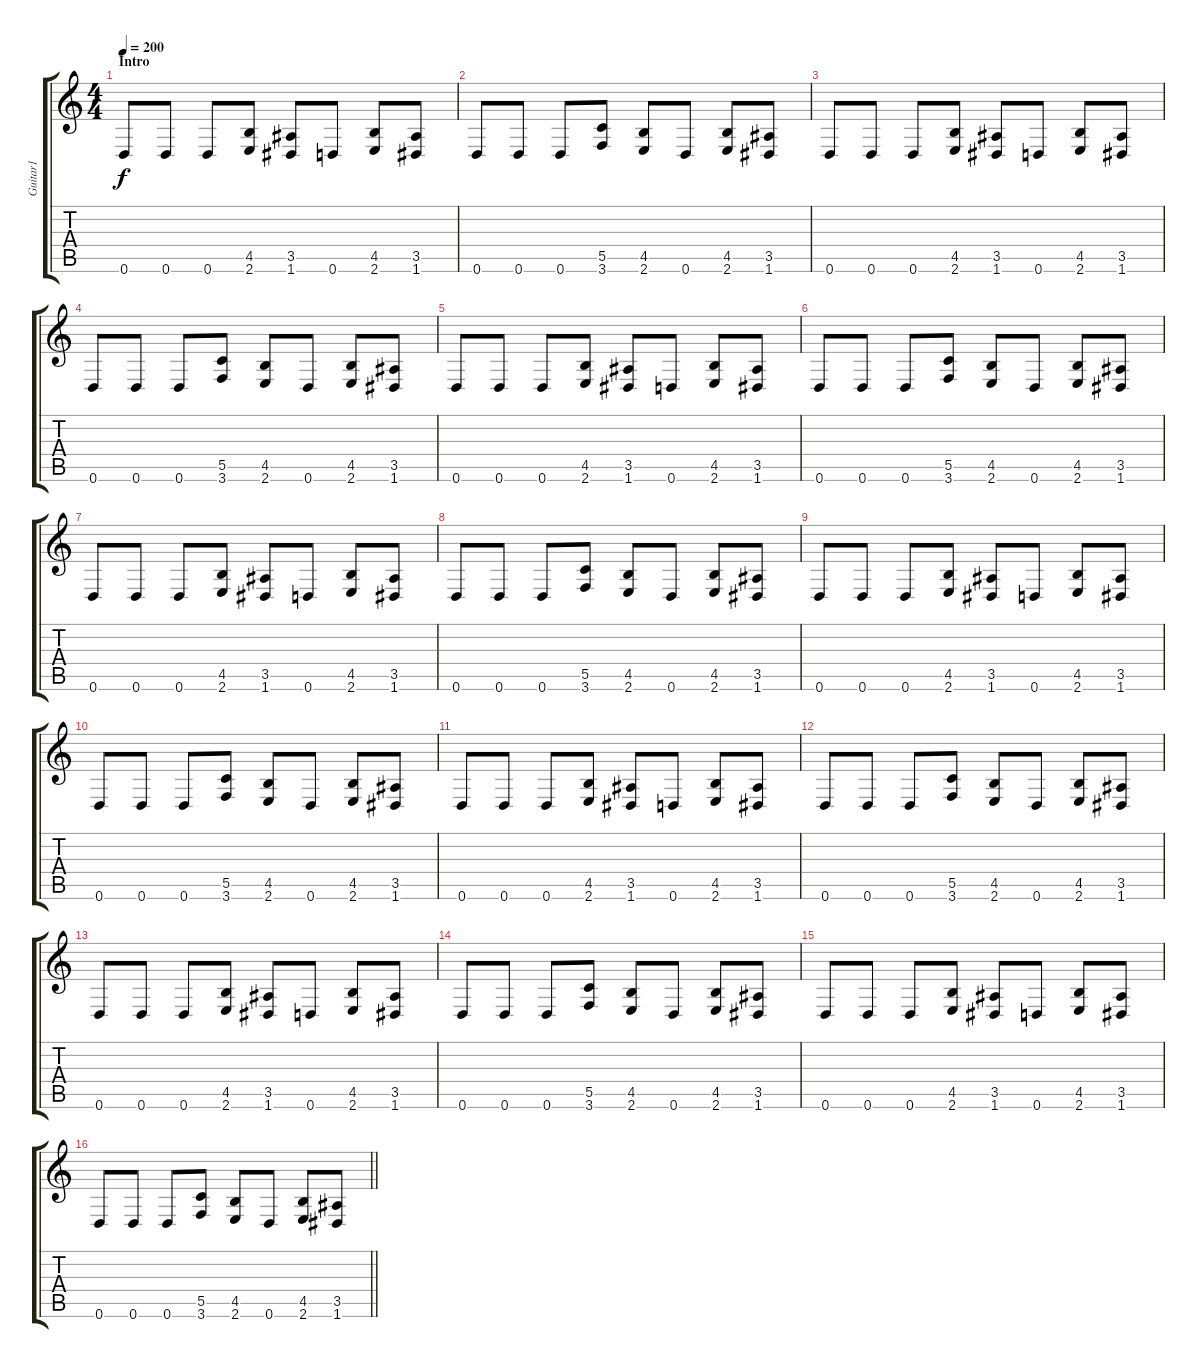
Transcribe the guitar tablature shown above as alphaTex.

\track ("Guitar1" "Guitar1") {instrument overdrivenguitar}
\staff {score tabs}
\tuning (D4 A3 F3 C3 G2 D2) {hide}
\ts (4 4)
\section ("" "Intro")
\tempo 200
\clef g2
\ks c
0.6.8{dy f instrument overdrivenguitar} 0.6.8 0.6.8 (4.5 2.6).8 (3.5 1.6).8 0.6.8 (4.5 2.6).8 (3.5 1.6).8 |
0.6.8 0.6.8 0.6.8 (5.5 3.6).8 (4.5 2.6).8 0.6.8 (4.5 2.6).8 (3.5 1.6).8 |
0.6.8 0.6.8 0.6.8 (4.5 2.6).8 (3.5 1.6).8 0.6.8 (4.5 2.6).8 (3.5 1.6).8 |
0.6.8 0.6.8 0.6.8 (5.5 3.6).8 (4.5 2.6).8 0.6.8 (4.5 2.6).8 (3.5 1.6).8 |
0.6.8 0.6.8 0.6.8 (4.5 2.6).8 (3.5 1.6).8 0.6.8 (4.5 2.6).8 (3.5 1.6).8 |
0.6.8 0.6.8 0.6.8 (5.5 3.6).8 (4.5 2.6).8 0.6.8 (4.5 2.6).8 (3.5 1.6).8 |
0.6.8 0.6.8 0.6.8 (4.5 2.6).8 (3.5 1.6).8 0.6.8 (4.5 2.6).8 (3.5 1.6).8 |
0.6.8 0.6.8 0.6.8 (5.5 3.6).8 (4.5 2.6).8 0.6.8 (4.5 2.6).8 (3.5 1.6).8 |
0.6.8 0.6.8 0.6.8 (4.5 2.6).8 (3.5 1.6).8 0.6.8 (4.5 2.6).8 (3.5 1.6).8 |
0.6.8 0.6.8 0.6.8 (5.5 3.6).8 (4.5 2.6).8 0.6.8 (4.5 2.6).8 (3.5 1.6).8 |
0.6.8 0.6.8 0.6.8 (4.5 2.6).8 (3.5 1.6).8 0.6.8 (4.5 2.6).8 (3.5 1.6).8 |
0.6.8 0.6.8 0.6.8 (5.5 3.6).8 (4.5 2.6).8 0.6.8 (4.5 2.6).8 (3.5 1.6).8 |
0.6.8 0.6.8 0.6.8 (4.5 2.6).8 (3.5 1.6).8 0.6.8 (4.5 2.6).8 (3.5 1.6).8 |
0.6.8 0.6.8 0.6.8 (5.5 3.6).8 (4.5 2.6).8 0.6.8 (4.5 2.6).8 (3.5 1.6).8 |
0.6.8 0.6.8 0.6.8 (4.5 2.6).8 (3.5 1.6).8 0.6.8 (4.5 2.6).8 (3.5 1.6).8 |
\barLineRight lightlight
0.6.8 0.6.8 0.6.8 (5.5 3.6).8 (4.5 2.6).8 0.6.8 (4.5 2.6).8 (3.5 1.6).8
